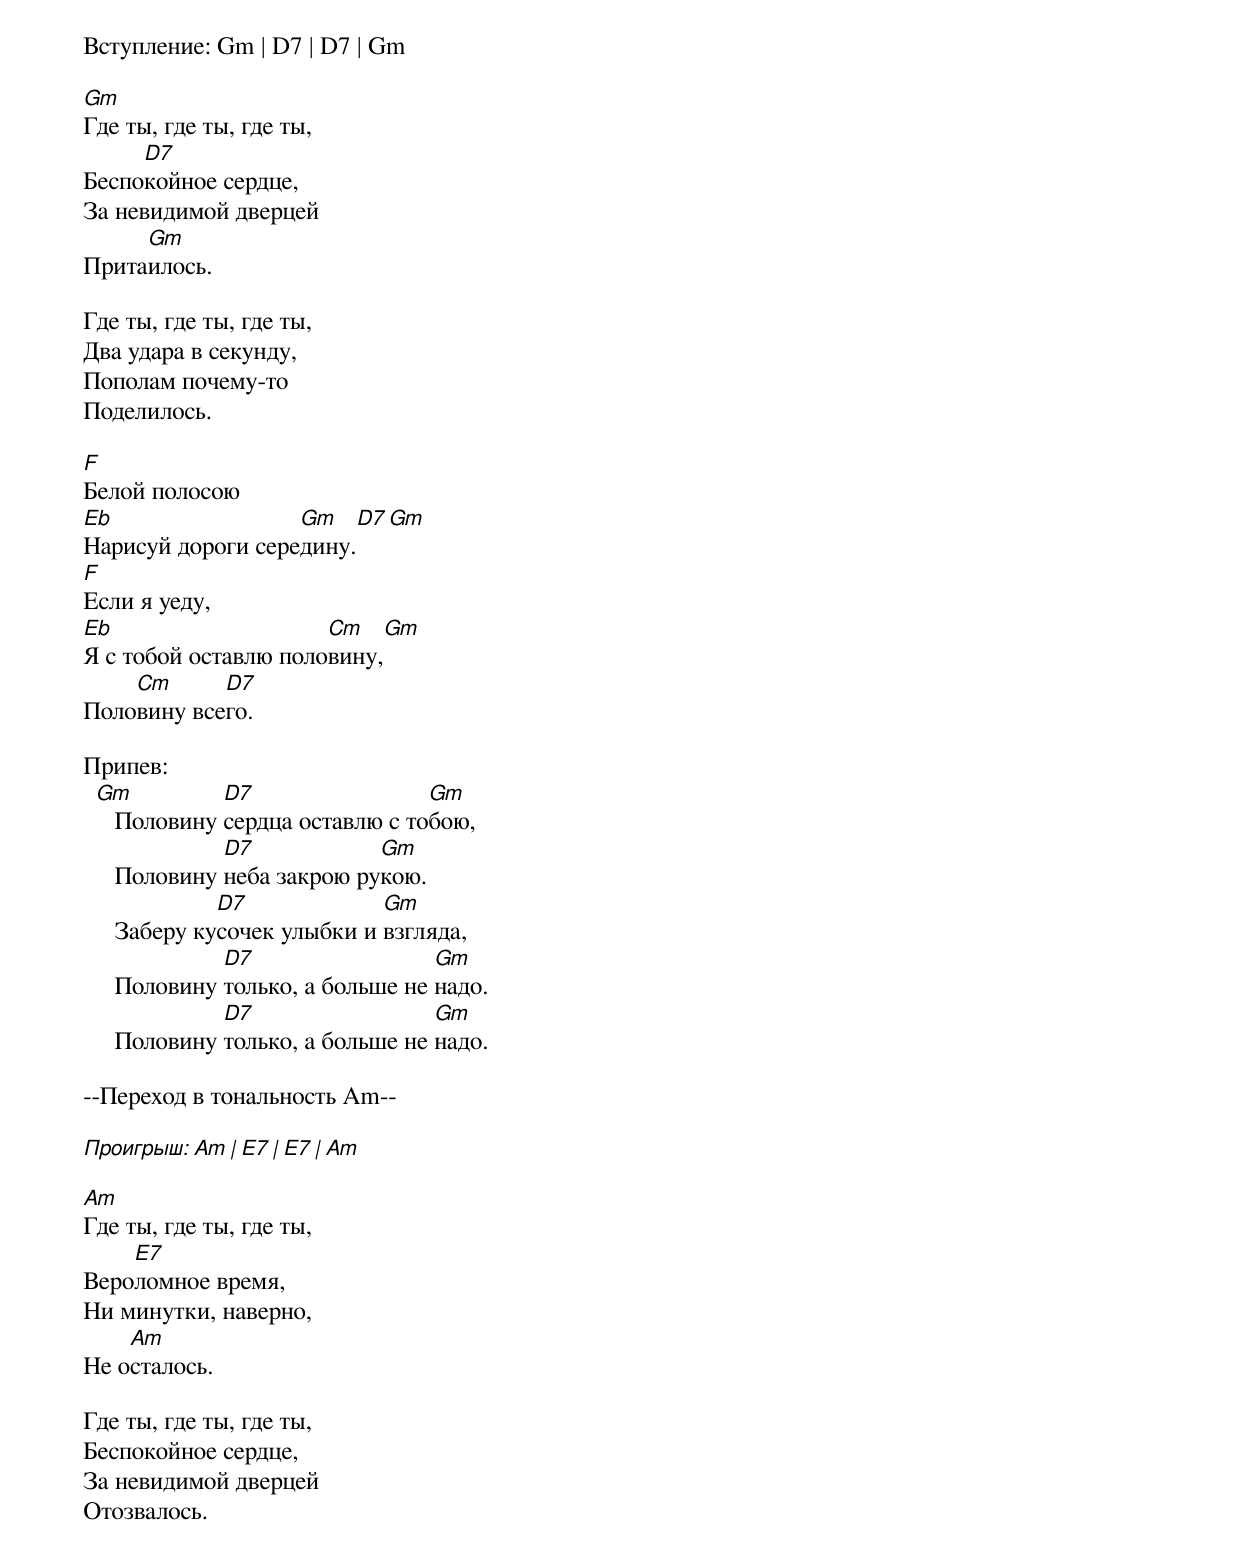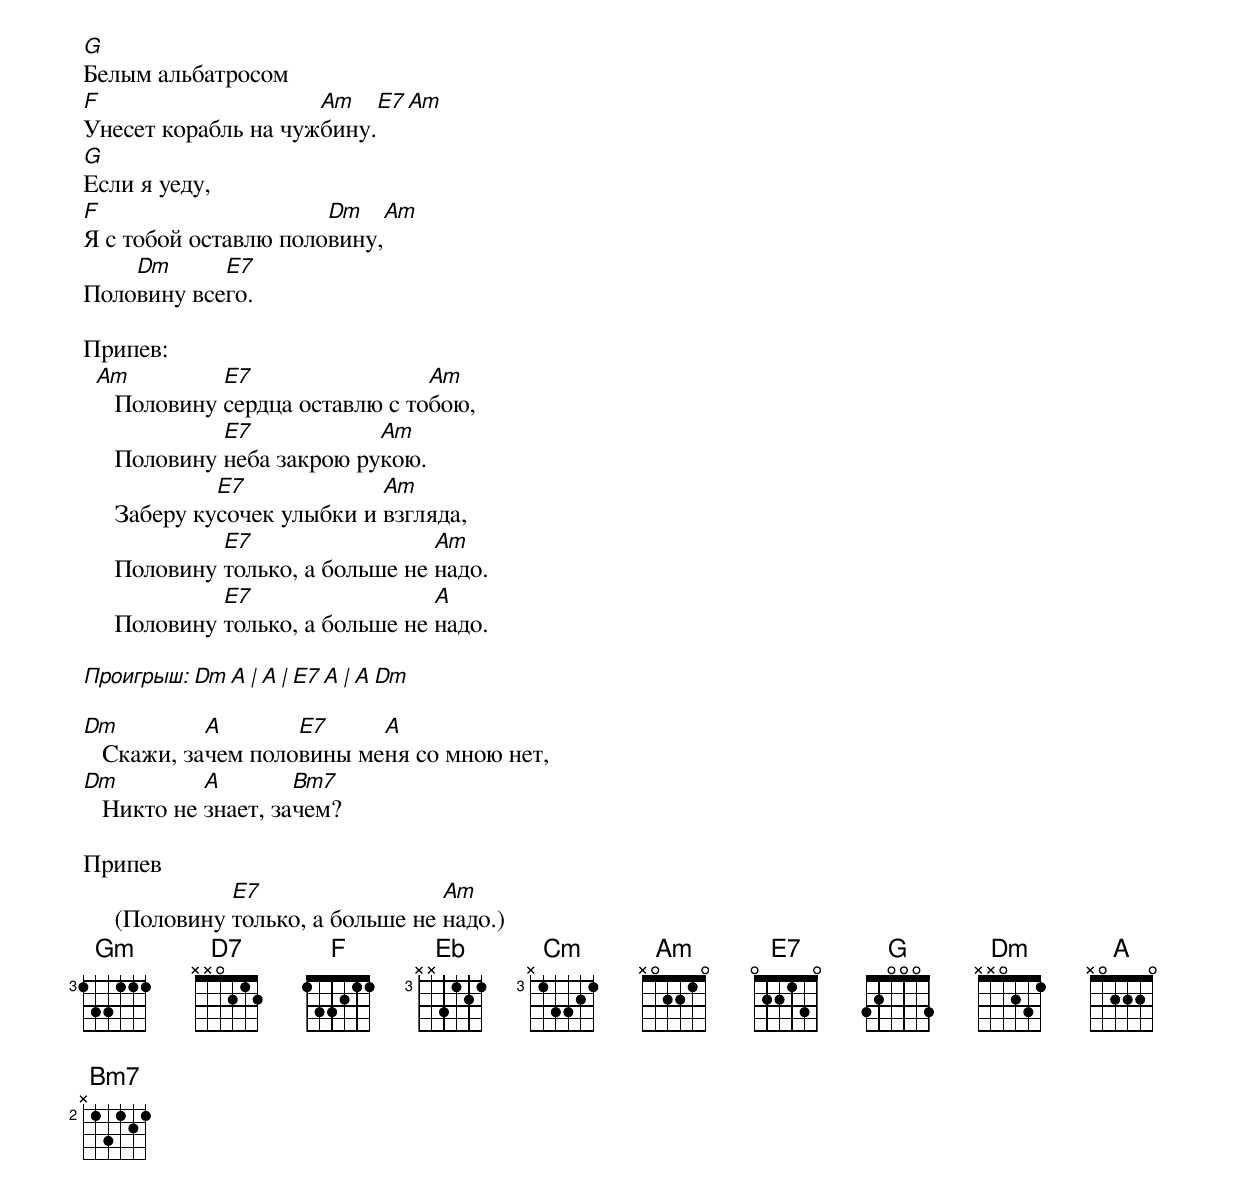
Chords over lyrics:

Вступление: Gm | D7 | D7 | Gm

Gm
Где ты, где ты, где ты,
     D7
Беспокойное сердце,
За невидимой дверцей
     Gm
Притаилось.

Где ты, где ты, где ты,
Два удара в секунду,
Пополам почему-то
Поделилось.

F
Белой полосою
Eb                 Gm    D7 Gm
Нарисуй дороги середину.
F
Если я уеду,
Eb                    Cm    Gm
Я с тобой оставлю половину,
    Cm      D7
Половину всего.

Припев:
  Gm          D7                 Gm
     Половину сердца оставлю с тобою,
              D7            Gm
     Половину неба закрою рукою.
              D7             Gm
     Заберу кусочек улыбки и взгляда,
              D7                  Gm
     Половину только, а больше не надо.
              D7                  Gm
     Половину только, а больше не надо.

--Переход в тональность Am--

Проигрыш: Am | E7 | E7 | Am

Am
Где ты, где ты, где ты,
    E7
Вероломное время,
Ни минутки, наверно,
    Am
Не осталось.

Где ты, где ты, где ты,
Беспокойное сердце,
За невидимой дверцей
Отозвалось.

G
Белым альбатросом
F                    Am    E7 Am
Унесет корабль на чужбину.
G
Если я уеду,
F                     Dm    Am
Я с тобой оставлю половину,
    Dm      E7
Половину всего.

Припев:
  Am          E7                 Am
     Половину сердца оставлю с тобою,
              E7            Am
     Половину неба закрою рукою.
              E7             Am
     Заберу кусочек улыбки и взгляда,
              E7                  Am
     Половину только, а больше не надо.
              E7                  A
     Половину только, а больше не надо.

Проигрыш: Dm A | A | E7 A | A Dm

Dm          A       E7     A
   Скажи, зачем половины меня со мною нет,
Dm          A        Bm7
   Никто не знает, зачем?

Припев
               E7                  Am
     (Половину только, а больше не надо.)
